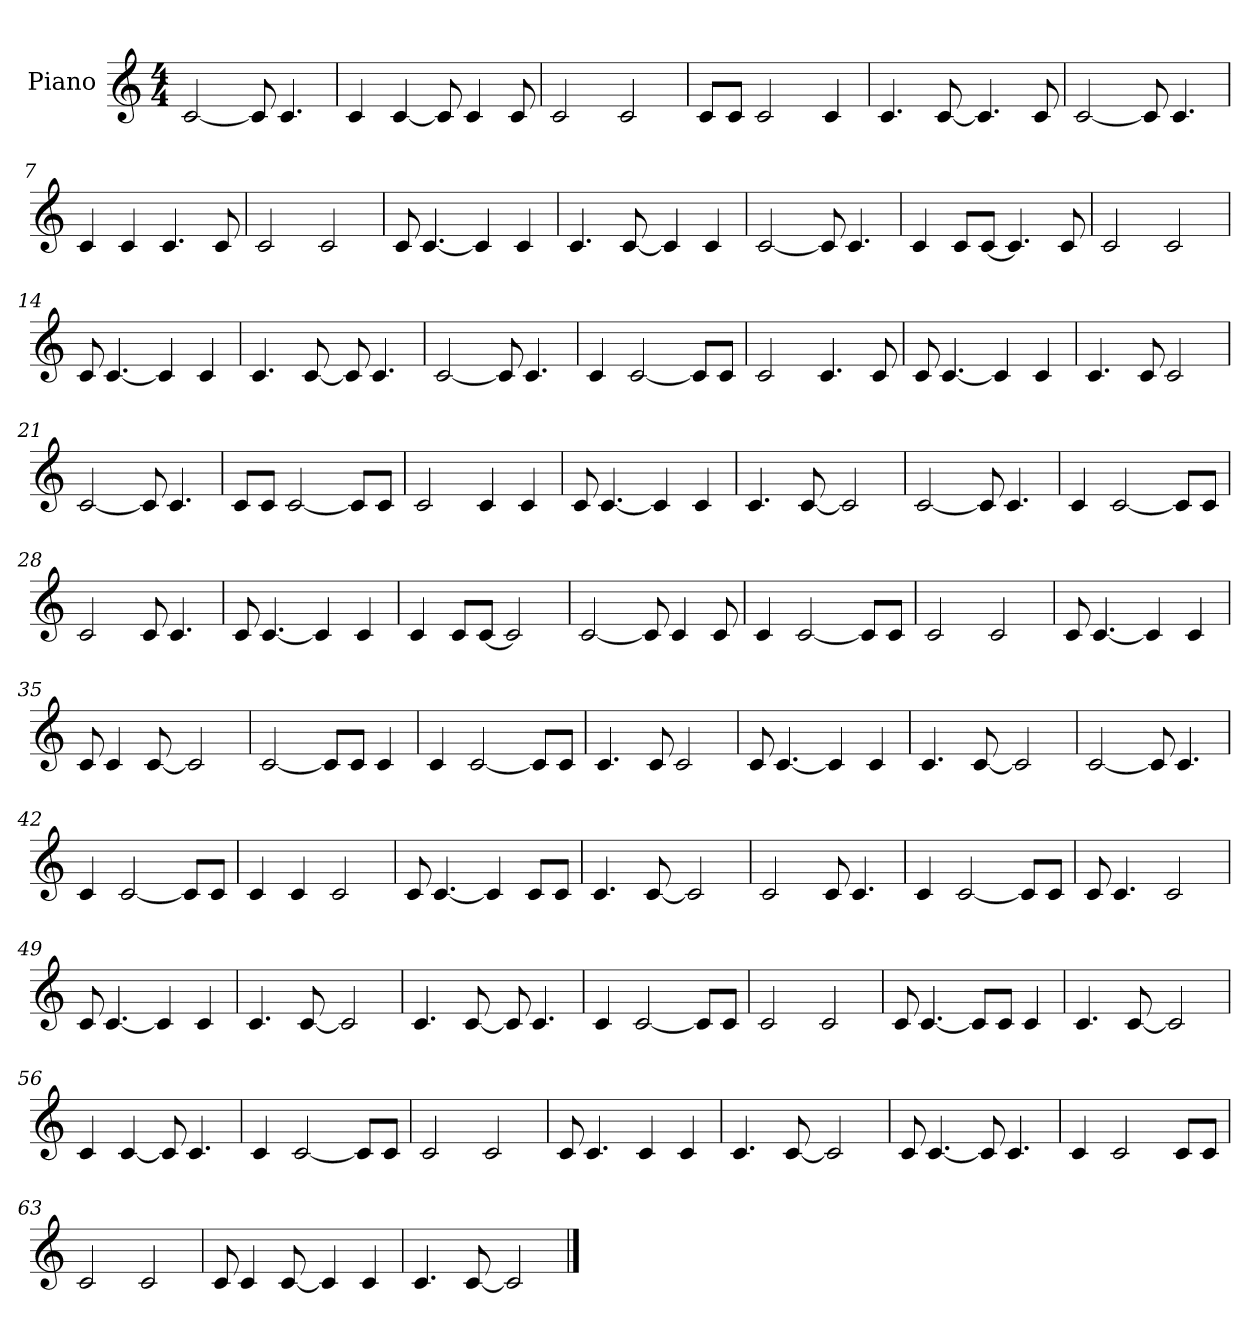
**kern
*part1
*staff1
*I"Piano
*I'Pno.
*clefG2
*k[]
*M4/4
*MM90
=1
[2c/
8c/]
4.c/
=2
4c/
[4c/
8c/]
4c/
8c/
=3
2c/
2c/
=4
8c/L
8c/J
2c/
4c/
=5
4.c/
[8c/
4.c/]
8c/
=6
[2c/
8c/]
4.c/
=7
4c/
4c/
4.c/
8c/
=8
2c/
2c/
=9
8c/
[4.c/
4c/]
4c/
=10
4.c/
[8c/
4c/]
4c/
=11
[2c/
8c/]
4.c/
=12
4c/
8c/L
[8c/J
4.c/]
8c/
=13
2c/
2c/
=14
8c/
[4.c/
4c/]
4c/
=15
4.c/
[8c/
8c/]
4.c/
=16
[2c/
8c/]
4.c/
=17
4c/
[2c/
8c/L]
8c/J
=18
2c/
4.c/
8c/
=19
8c/
[4.c/
4c/]
4c/
=20
4.c/
8c/
2c/
=21
[2c/
8c/]
4.c/
=22
8c/L
8c/J
[2c/
8c/L]
8c/J
=23
2c/
4c/
4c/
=24
8c/
[4.c/
4c/]
4c/
=25
4.c/
[8c/
2c/]
=26
[2c/
8c/]
4.c/
=27
4c/
[2c/
8c/L]
8c/J
=28
2c/
8c/
4.c/
=29
8c/
[4.c/
4c/]
4c/
=30
4c/
8c/L
[8c/J
2c/]
=31
[2c/
8c/]
4c/
8c/
=32
4c/
[2c/
8c/L]
8c/J
=33
2c/
2c/
=34
8c/
[4.c/
4c/]
4c/
=35
8c/
4c/
[8c/
2c/]
=36
[2c/
8c/L]
8c/J
4c/
=37
4c/
[2c/
8c/L]
8c/J
=38
4.c/
8c/
2c/
=39
8c/
[4.c/
4c/]
4c/
=40
4.c/
[8c/
2c/]
=41
[2c/
8c/]
4.c/
=42
4c/
[2c/
8c/L]
8c/J
=43
4c/
4c/
2c/
=44
8c/
[4.c/
4c/]
8c/L
8c/J
=45
4.c/
[8c/
2c/]
=46
2c/
8c/
4.c/
=47
4c/
[2c/
8c/L]
8c/J
=48
8c/
4.c/
2c/
=49
8c/
[4.c/
4c/]
4c/
=50
4.c/
[8c/
2c/]
=51
4.c/
[8c/
8c/]
4.c/
=52
4c/
[2c/
8c/L]
8c/J
=53
2c/
2c/
=54
8c/
[4.c/
8c/L]
8c/J
4c/
=55
4.c/
[8c/
2c/]
=56
4c/
[4c/
8c/]
4.c/
=57
4c/
[2c/
8c/L]
8c/J
=58
2c/
2c/
=59
8c/
4.c/
4c/
4c/
=60
4.c/
[8c/
2c/]
=61
8c/
[4.c/
8c/]
4.c/
=62
4c/
2c/
8c/L
8c/J
=63
2c/
2c/
=64
8c/
4c/
[8c/
4c/]
4c/
=65
4.c/
[8c/
2c/]
==
*-
